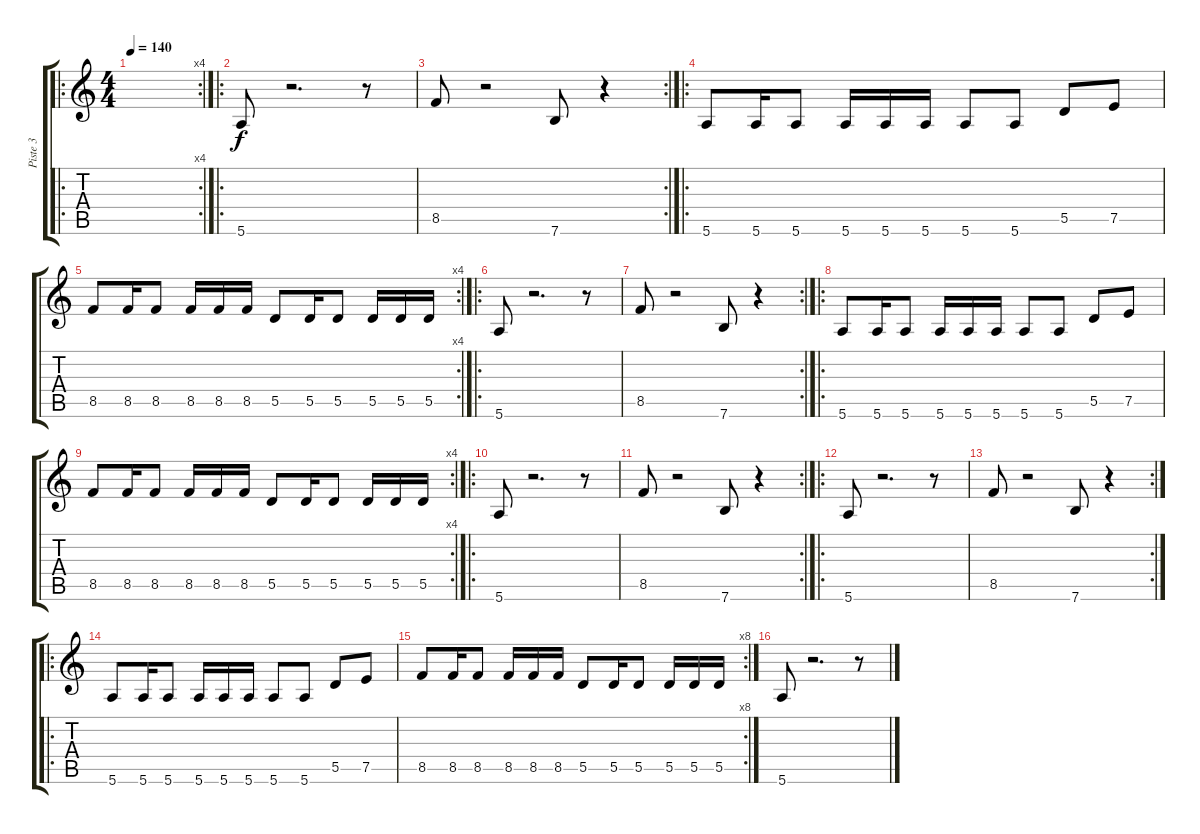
\track ("Piste 3" "Piste 3") {instrument electricbassfinger}
\staff {score tabs}
\tuning (E4 B3 G3 D3 A2 E2) {hide}
\ro
\rc 4
\ts (4 4)
\tempo 140
\clef g2
\ks c
|
\ro
5.6.8 r.2{d} r.8 |
\rc 2
8.5.8 r.2 7.6.8 r.4 |
\ro
5.6.8 5.6.16 5.6.8 5.6.16 5.6.16 5.6.16 5.6.8 5.6.8 5.5.8 7.5.8 |
\rc 4
8.5.8 8.5.16 8.5.8 8.5.16 8.5.16 8.5.16 5.5.8 5.5.16 5.5.8 5.5.16 5.5.16 5.5.16 |
\ro
5.6.8 r.2{d} r.8 |
\rc 2
8.5.8 r.2 7.6.8 r.4 |
\ro
5.6.8 5.6.16 5.6.8 5.6.16 5.6.16 5.6.16 5.6.8 5.6.8 5.5.8 7.5.8 |
\rc 4
8.5.8 8.5.16 8.5.8 8.5.16 8.5.16 8.5.16 5.5.8 5.5.16 5.5.8 5.5.16 5.5.16 5.5.16 |
\ro
5.6.8 r.2{d} r.8 |
\rc 2
8.5.8 r.2 7.6.8 r.4 |
\ro
5.6.8 r.2{d} r.8 |
\rc 2
8.5.8 r.2 7.6.8 r.4 |
\ro
5.6.8 5.6.16 5.6.8 5.6.16 5.6.16 5.6.16 5.6.8 5.6.8 5.5.8 7.5.8 |
\rc 8
8.5.8 8.5.16 8.5.8 8.5.16 8.5.16 8.5.16 5.5.8 5.5.16 5.5.8 5.5.16 5.5.16 5.5.16 |
5.6.8 r.2{d} r.8
